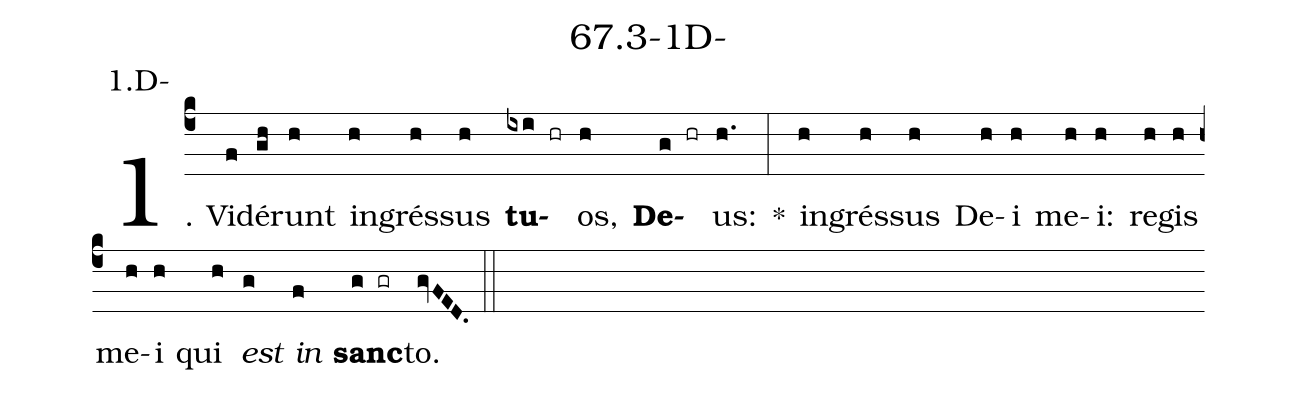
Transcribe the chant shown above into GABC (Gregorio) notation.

name: 67.3-1D-;
annotation: 1.D-;
%%
(c4)1. Vi(f)dé(gh)runt(h) in(h)grés(h)sus(h) <b>tu</b>(ixi hr)os,(h) <b>De</b>(g hr)us:(h.) *(:) in(h)grés(h)sus(h) De(h)i(h) me(h)i:(h) re(h)gis(h) me(h)i(h) qui(h) <i>est</i>(g) <i>in</i>(f) <b>sanc</b>(g gr)to.(gvFED.) (::)


%E(h) u(h) o(g) u(f) a(g) e.(gvFED.) (::)
